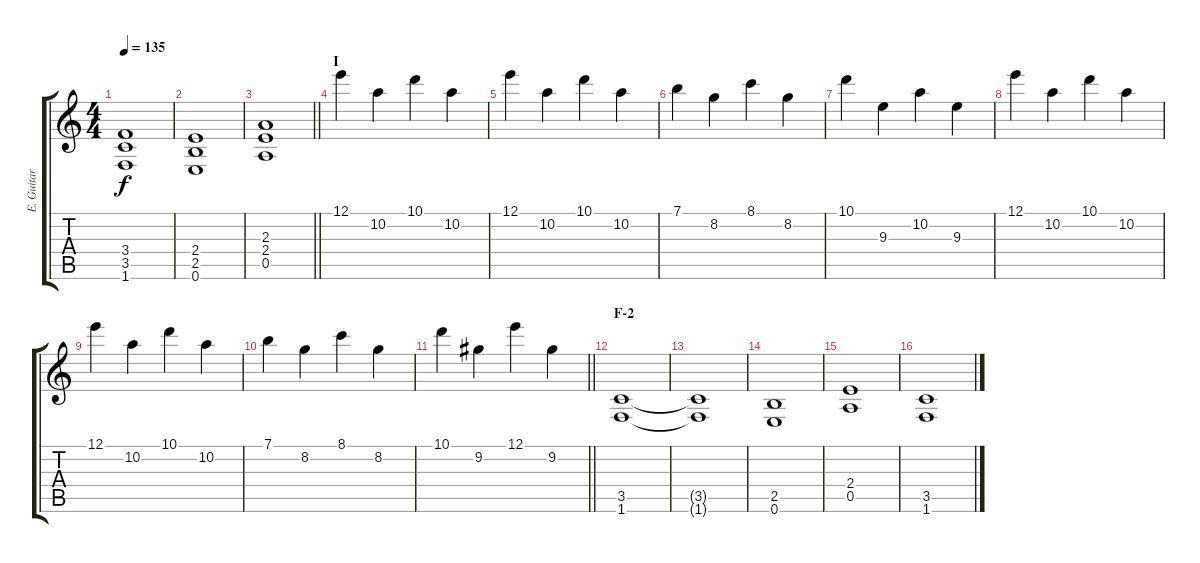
\track ("E. Guitar II" "E. Guitar ") {instrument overdrivenguitar}
\staff {score tabs}
\tuning (E4 B3 G3 D3 A2 E2) {hide}
\ts (4 4)
\tempo 135
\clef g2
\ks c
(3.4{t} 3.5{t} 1.6{t}).1{dy f} |
(2.4 2.5 0.6).1 |
\barLineRight lightlight
(2.3 2.4 0.5).1 |
\section ("" "I")
12.1.4 10.2.4 10.1.4 10.2.4 |
12.1.4 10.2.4 10.1.4 10.2.4 |
7.1.4 8.2.4 8.1.4 8.2.4 |
10.1.4 9.3.4 10.2.4 9.3.4 |
12.1.4 10.2.4 10.1.4 10.2.4 |
12.1.4 10.2.4 10.1.4 10.2.4 |
7.1.4 8.2.4 8.1.4 8.2.4 |
\barLineRight lightlight
10.1.4 9.2.4 12.1.4 9.2.4 |
\section ("" "F-2")
(3.5 1.6).1 |
(3.5{t} 1.6{t}).1 |
(2.5 0.6).1 |
(2.4 0.5).1 |
(3.5 1.6).1
